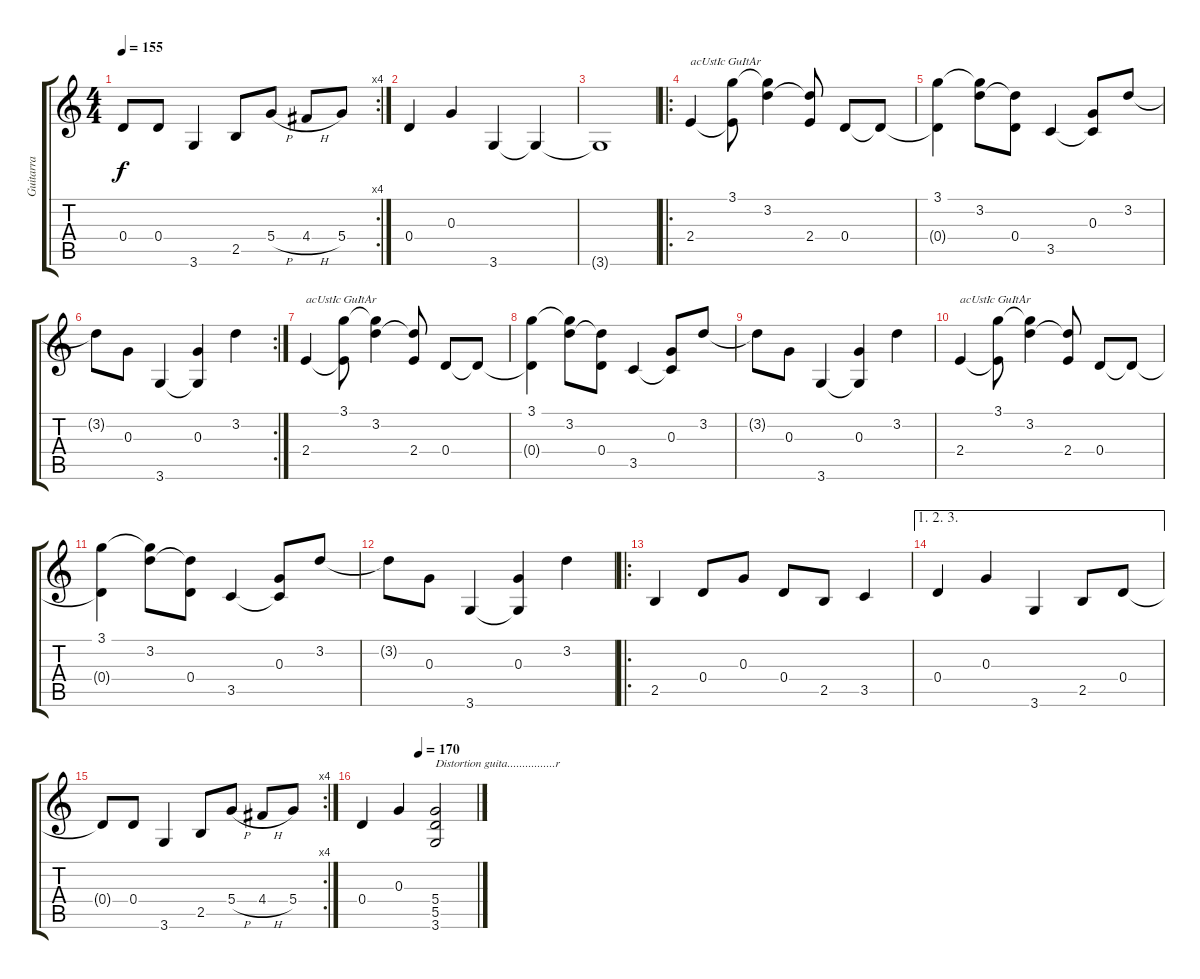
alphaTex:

\track ("Guitarra" "Guitarra") {instrument distortionguitar}
\staff {score tabs}
\tuning (E4 B3 G3 D3 A2 E2) {hide}
\rc 4
\ts (4 4)
\tempo 155
\clef g2
\ks c
0.4{t}.8{dy f instrument acousticguitarsteel} 0.4.8{instrument acousticguitarsteel} 3.6.4{instrument acousticguitarsteel} 2.5.8{instrument acousticguitarsteel} 5.4{h}.8{instrument acousticguitarsteel} 4.4{h}.8{instrument acousticguitarsteel} 5.4.8{instrument acousticguitarsteel} |
0.4.4{instrument acousticguitarsteel} 0.3.4{instrument acousticguitarsteel} 3.6.4{instrument acousticguitarsteel} 3.6{t}.4{instrument acousticguitarsteel} |
3.6{t}.1{instrument acousticguitarsteel} |
\ro
2.4.4{txt "acUstIc GuItAr" instrument acousticguitarsteel} (3.1 2.4{t}).8{instrument acousticguitarsteel} (3.1{t} 3.2).4{instrument acousticguitarsteel} (3.2{t} 2.4).8{instrument acousticguitarsteel} 0.4.8{instrument acousticguitarsteel} 0.4{t}.8{instrument acousticguitarsteel} |
(3.1 0.4{t}).4{instrument acousticguitarsteel} (3.1{t} 3.2).8{instrument acousticguitarsteel} (3.2{t} 0.4).8{instrument acousticguitarsteel} 3.5.4{instrument acousticguitarsteel} (0.3 3.5{t}).8{instrument acousticguitarsteel} 3.2.8{instrument acousticguitarsteel} |
\rc 2
3.2{t}.8{instrument acousticguitarsteel} 0.3.8{instrument acousticguitarsteel} 3.6.4{instrument acousticguitarsteel} (0.3 3.6{t}).4{instrument acousticguitarsteel} 3.2.4{instrument acousticguitarsteel} |
2.4.4{txt "acUstIc GuItAr" instrument acousticguitarsteel} (3.1 2.4{t}).8{instrument acousticguitarsteel} (3.1{t} 3.2).4{instrument acousticguitarsteel} (3.2{t} 2.4).8{instrument acousticguitarsteel} 0.4.8{instrument acousticguitarsteel} 0.4{t}.8{instrument acousticguitarsteel} |
(3.1 0.4{t}).4{instrument acousticguitarsteel} (3.1{t} 3.2).8{instrument acousticguitarsteel} (3.2{t} 0.4).8{instrument acousticguitarsteel} 3.5.4{instrument acousticguitarsteel} (0.3 3.5{t}).8{instrument acousticguitarsteel} 3.2.8{instrument acousticguitarsteel} |
3.2{t}.8{instrument acousticguitarsteel} 0.3.8{instrument acousticguitarsteel} 3.6.4{instrument acousticguitarsteel} (0.3 3.6{t}).4{instrument acousticguitarsteel} 3.2.4{instrument acousticguitarsteel} |
2.4.4{txt "acUstIc GuItAr" instrument acousticguitarsteel} (3.1 2.4{t}).8{instrument acousticguitarsteel} (3.1{t} 3.2).4{instrument acousticguitarsteel} (3.2{t} 2.4).8{instrument acousticguitarsteel} 0.4.8{instrument acousticguitarsteel} 0.4{t}.8{instrument acousticguitarsteel} |
(3.1 0.4{t}).4{instrument acousticguitarsteel} (3.1{t} 3.2).8{instrument acousticguitarsteel} (3.2{t} 0.4).8{instrument acousticguitarsteel} 3.5.4{instrument acousticguitarsteel} (0.3 3.5{t}).8{instrument acousticguitarsteel} 3.2.8{instrument acousticguitarsteel} |
3.2{t}.8{instrument acousticguitarsteel} 0.3.8{instrument acousticguitarsteel} 3.6.4{instrument acousticguitarsteel} (0.3 3.6{t}).4{instrument acousticguitarsteel} 3.2.4{instrument acousticguitarsteel} |
\ro
2.5.4{instrument acousticguitarnylon} 0.4.8{instrument acousticguitarsteel} 0.3.8{instrument acousticguitarsteel} 0.4.8{instrument acousticguitarsteel} 2.5.8{instrument acousticguitarsteel} 3.5.4{instrument acousticguitarsteel} |
\ae (1 2 3)
0.4.4{instrument acousticguitarsteel} 0.3.4{instrument acousticguitarsteel} 3.6.4{instrument acousticguitarsteel} 2.5.8{instrument acousticguitarsteel} 0.4.8{instrument acousticguitarsteel} |
\rc 4
0.4{t}.8{instrument acousticguitarsteel} 0.4.8{instrument acousticguitarsteel} 3.6.4{instrument acousticguitarsteel} 2.5.8{instrument acousticguitarsteel} 5.4{h}.8{instrument acousticguitarsteel} 4.4{h}.8{instrument acousticguitarsteel} 5.4.8{instrument acousticguitarsteel} |
\tempo (170 0.5)
0.4.4{instrument acousticguitarsteel} 0.3.4{instrument acousticguitarsteel} (5.4 5.5 3.6).2{txt "Distortion guita................r" volume 16 instrument distortionguitar}
